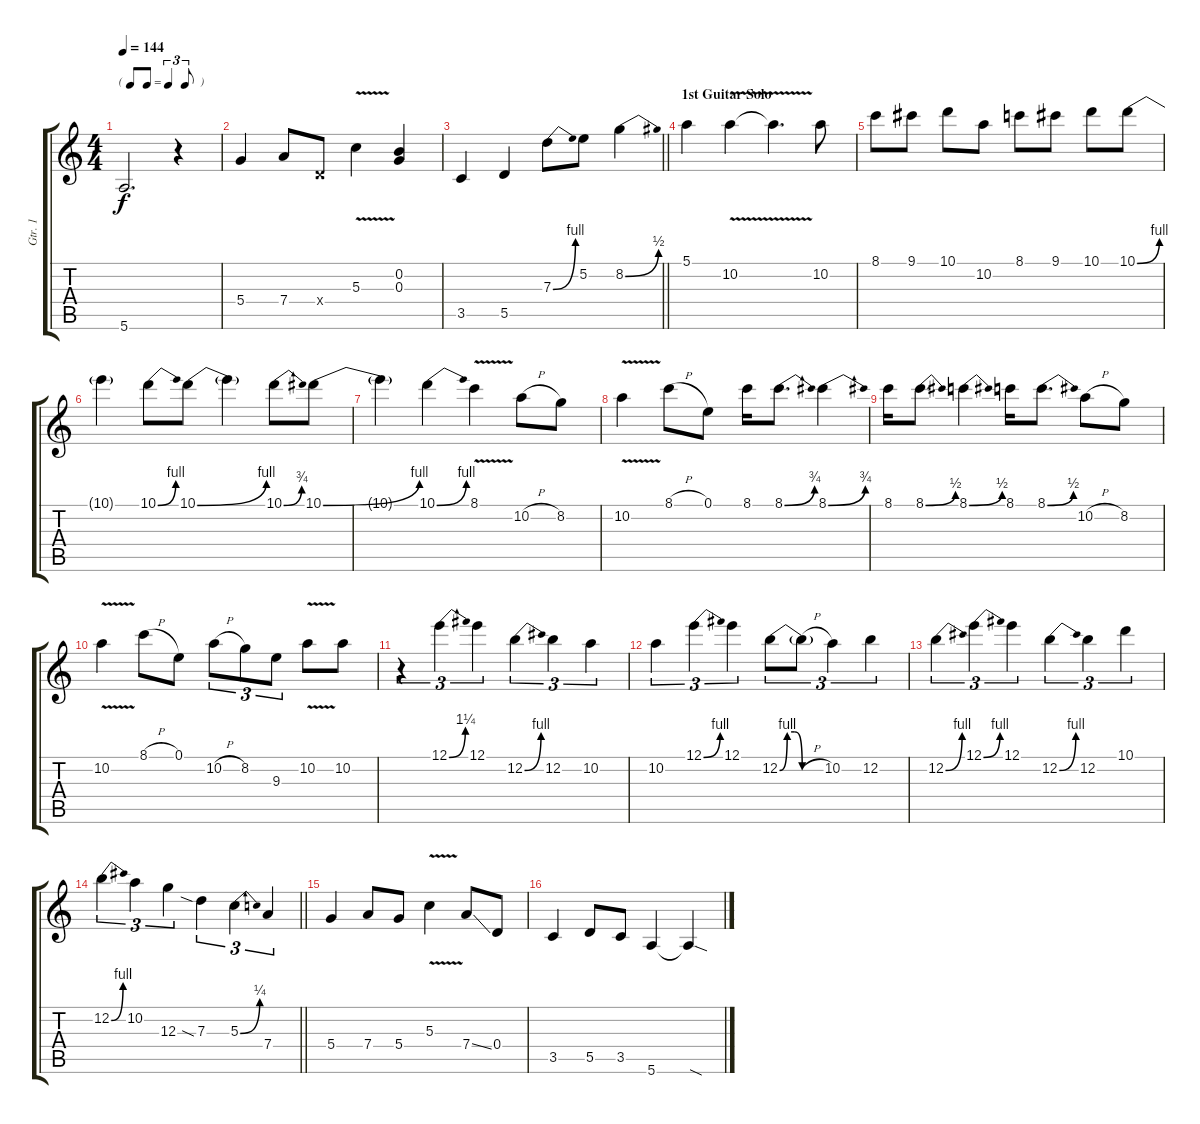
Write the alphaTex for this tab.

\track ("Gtr. 1" "Gtr. 1") {instrument electricguitarclean}
\staff {score tabs}
\tuning (E4 B3 G3 D3 A2 E2) {hide}
\ts (4 4)
\tf triplet8th
\tempo 144
\clef g2
\ks c
5.6{t}.2{d dy f} r.4 |
5.4.4 7.4.8 0.4{x}.8 5.3{v}.4 (0.2 0.3).4 |
\barLineRight lightlight
3.5.4 5.5.4 7.3{be (bend 0 0 60 4)}.8{volume 16} 5.2.8 8.2{be (bend 0 0 60 2)}.4 |
\section ("" "1st Guitar Solo")
5.1.4 10.2{v}.4 10.2{t}.4{d} 10.2.8 |
8.1.8 9.1.8 10.1.8 10.2.8 8.1.8 9.1.8 10.1.8 10.1{be (bend 0 0 60 4)}.8 |
10.1{t}.4 10.1{be (bend 0 0 60 4)}.8 10.1{be (bend 0 0 60 4)}.8 10.1{t}.4 10.1{be (bend 0 0 60 3)}.8 10.1{be (bend 0 0 60 4)}.8 |
10.1{t}.4 10.1{be (bend 0 0 60 4)}.4 8.1{v}.4 10.2{h}.8 8.2.8 |
10.2{v}.4 8.1{h}.8 0.1.8 8.1.16 8.1{be (bend 0 0 60 3)}.8{d} 8.1{be (bend 0 0 60 3)}.4 |
8.1.16 8.1{be (bend 0 0 60 2)}.8{d} 8.1{be (bend 0 0 60 2)}.4 8.1.16 8.1{be (bend 0 0 60 2)}.8{d} 10.2{h}.8 8.2.8 |
10.2{v}.4 8.1{h}.8 0.1.8 10.2{h}.8{tu (3 2)} 8.2.8{tu (3 2)} 9.3.8{tu (3 2)} 10.2{v}.8 10.2.8 |
r.4{tu (3 2)} 12.1{be (bend 0 0 60 5)}.4{tu (3 2)} 12.1.4{tu (3 2)} 12.2{be (bend 0 0 60 4)}.4{tu (3 2)} 12.2.4{tu (3 2)} 10.2.4{tu (3 2)} |
10.2.4{tu (3 2)} 12.1{be (bend 0 0 60 4)}.4{tu (3 2)} 12.1.4{tu (3 2)} 12.2{be (custom 0 0 10 4 20 4 30 0 60 0)}.8{tu (3 2)} 12.2{h t}.8{tu (3 2)} 10.2.4{tu (3 2)} 12.2.4{tu (3 2)} |
12.2{be (bend 0 0 60 4)}.4{tu (3 2)} 12.1{be (bend 0 0 60 4)}.4{tu (3 2)} 12.1.4{tu (3 2)} 12.2{be (bend 0 0 60 4)}.4{tu (3 2)} 12.2.4{tu (3 2)} 10.1.4{tu (3 2)} |
\barLineRight lightlight
12.2{be (bend 0 0 60 4)}.4{tu (3 2)} 10.2.4{tu (3 2)} 12.3.4{tu (3 2)} 7.3{sia}.4{tu (3 2)} 5.3{be (bend 0 0 60 1)}.4{tu (3 2)} 7.4.4{tu (3 2)} |
5.4.4{volume 12} 7.4.8 5.4.8 5.3{v}.4 7.4{ss}.8 0.4.8 |
3.5.4 5.5.8 3.5.8 5.6.4 5.6{sod t}.4
